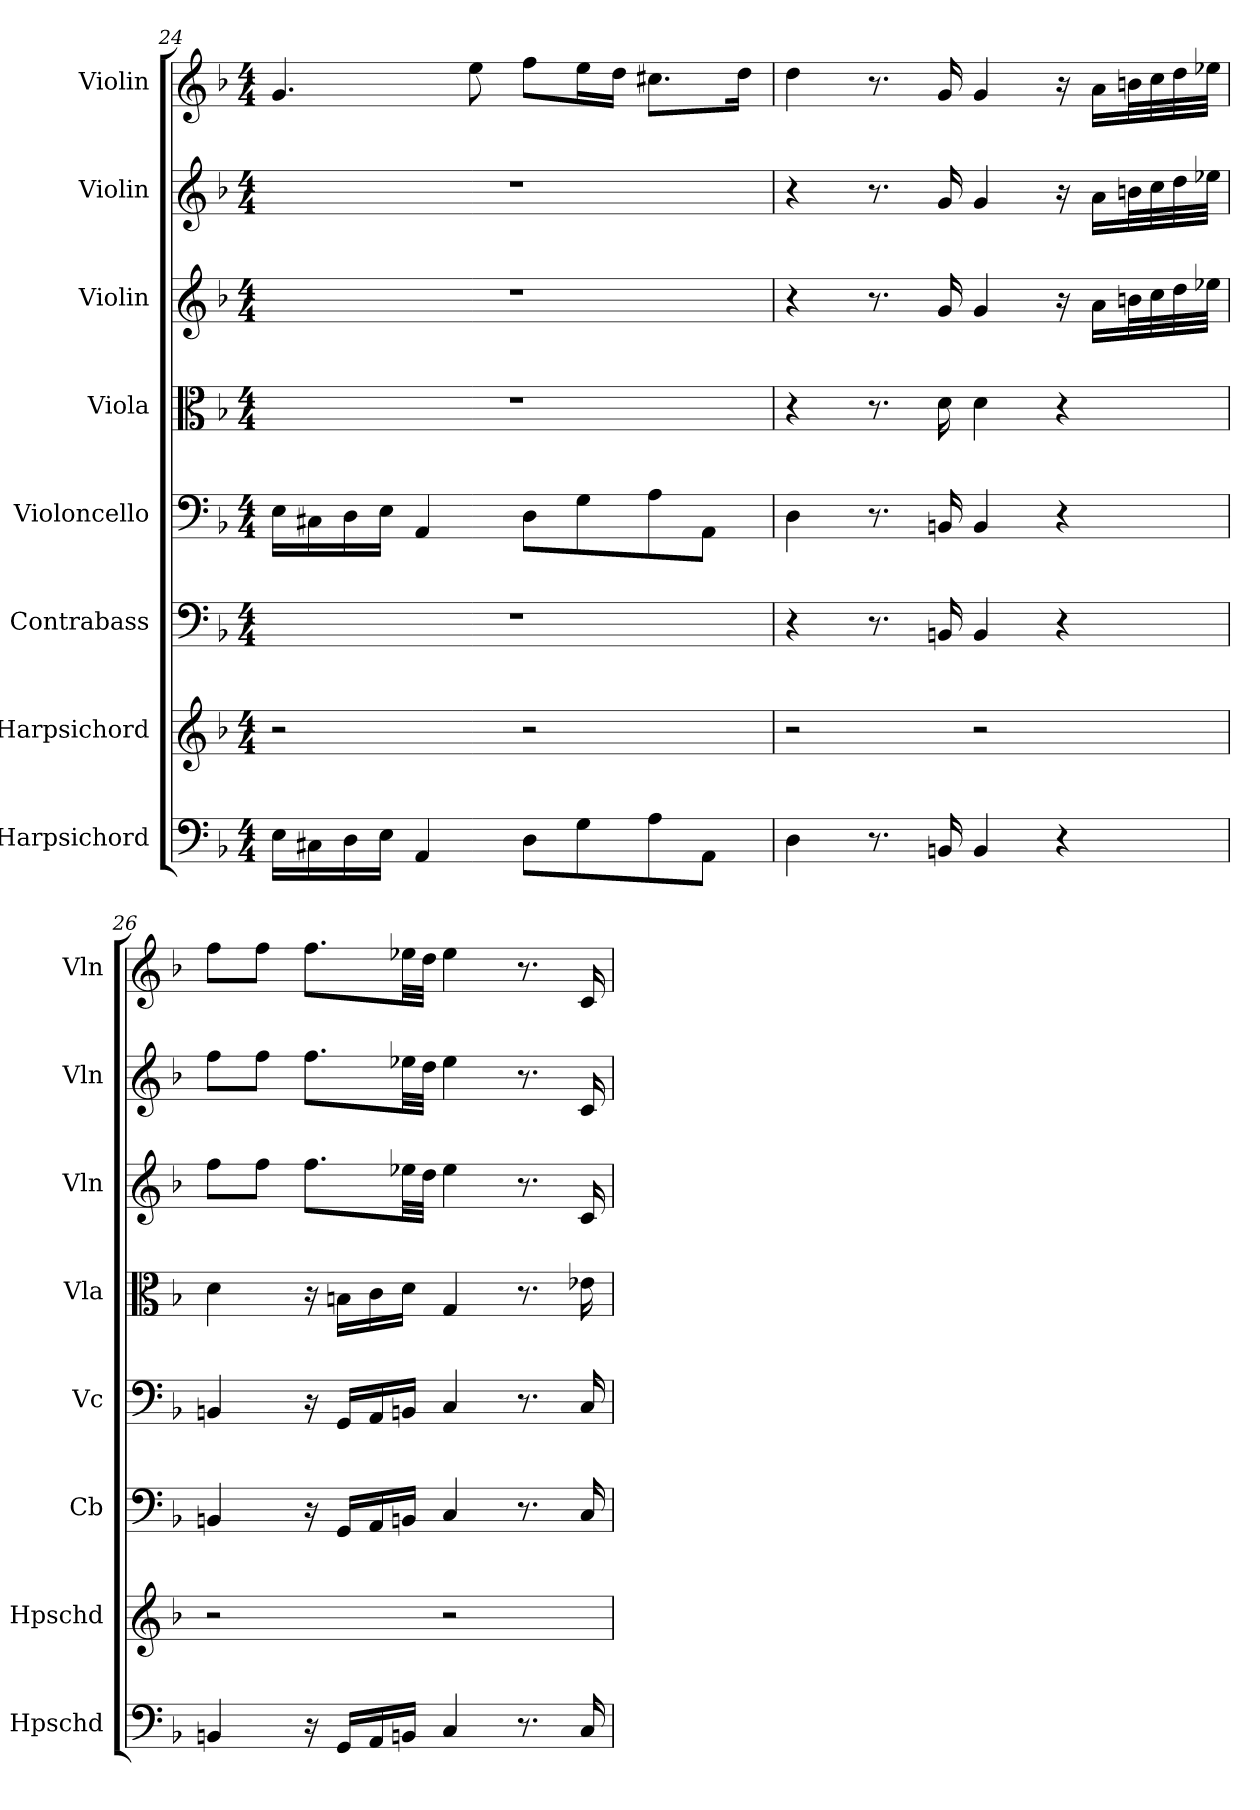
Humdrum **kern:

**kern	**kern	**kern	**kern	**kern	**kern	**kern	**kern
*part8	*part7	*part6	*part5	*part4	*part3	*part2	*part1
*staff8	*staff7	*staff6	*staff5	*staff4	*staff3	*staff2	*staff1
*I"Harpsichord	*I"Harpsichord	*I"Contrabass	*I"Violoncello	*I"Viola	*I"Violin	*I"Violin	*I"Violin
*I'Hpschd	*I'Hpschd	*I'Cb	*I'Vc	*I'Vla	*I'Vln	*I'Vln	*I'Vln
*clefF4	*clefG2	*clefF4	*clefF4	*clefC3	*clefG2	*clefG2	*clefG2
*k[b-]	*k[b-]	*k[b-]	*k[b-]	*k[b-]	*k[b-]	*k[b-]	*k[b-]
*M4/4	*M4/4	*M4/4	*M4/4	*M4/4	*M4/4	*M4/4	*M4/4
=24	=24	=24	=24	=24	=24	=24	=24
16E\LL	2r	1r	16E\LL	1r	1r	1r	4.g/
16C#X\	.	.	16C#X\	.	.	.	.
16D\	.	.	16D\	.	.	.	.
16E\JJ	.	.	16E\JJ	.	.	.	.
4AA/	.	.	4AA/	.	.	.	.
.	.	.	.	.	.	.	8ee\
8D\L	2r	.	8D\L	.	.	.	8ff\L
8G\	.	.	8G\	.	.	.	16ee\L
.	.	.	.	.	.	.	16dd\JJ
8A\	.	.	8A\	.	.	.	8.cc#X\L
8AA\J	.	.	8AA\J	.	.	.	.
.	.	.	.	.	.	.	16dd\Jk
=25	=25	=25	=25	=25	=25	=25	=25
4D\	2r	4r	4D\	4r	4r	4r	4dd\
8.r	.	8.r	8.r	8.r	8.r	8.r	8.r
16BBn/	.	16BBn/	16BBn/	16d\	16g/	16g/	16g/
4BB/	2r	4BB/	4BB/	4d\	4g/	4g/	4g/
4r	.	4r	4r	4r	16r	16r	16r
.	.	.	.	.	16a\LL	16a\LL	16a\LL
.	.	.	.	.	32bn\L	32bn\L	32bn\L
.	.	.	.	.	32cc\	32cc\	32cc\
.	.	.	.	.	32dd\	32dd\	32dd\
.	.	.	.	.	32ee-X\JJJ	32ee-X\JJJ	32ee-X\JJJ
=26	=26	=26	=26	=26	=26	=26	=26
4BBn/	2r	4BBn/	4BBn/	4d\	8ff\L	8ff\L	8ff\L
.	.	.	.	.	8ff\J	8ff\J	8ff\J
16r	.	16r	16r	16r	8.ff\L	8.ff\L	8.ff\L
16GG/LL	.	16GG/LL	16GG/LL	16Bn\LL	.	.	.
16AA/	.	16AA/	16AA/	16c\	.	.	.
16BBn/JJ	.	16BBn/JJ	16BBn/JJ	16d\JJ	32ee-X\LL	32ee-X\LL	32ee-X\LL
.	.	.	.	.	32dd\JJJ	32dd\JJJ	32dd\JJJ
4C/	2r	4C/	4C/	4G/	4ee-\	4ee-\	4ee-\
8.r	.	8.r	8.r	8.r	8.r	8.r	8.r
16C/	.	16C/	16C/	16e-X\	16c/	16c/	16c/
=	=	=	=	=	=	=	=
*-	*-	*-	*-	*-	*-	*-	*-
